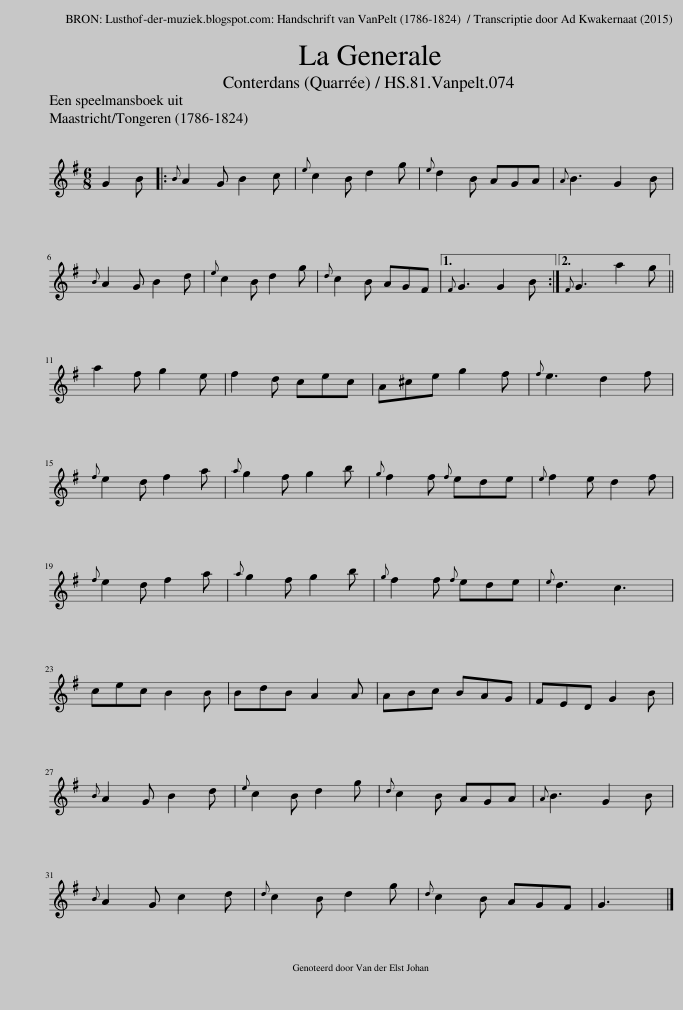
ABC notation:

X:1
L:1/8
Q:1/4=126
M:6/8
I:linebreak $
K:G
V:1 treble
V:1
 G2 B |:{B} A2 G B2 c |{e} c2 B d2 g |{e} d2 B AGA |{A} B3 G2 B |$ %5
{B} A2 G B2 d |{e} c2 B d2 g |{d} c2 B AGF |1{F} G3 G2 B :|2{F} G3 a2 g ||$ %10
 a2 f g2 e | f2 d cec | A^ce g2 f |{f} e3 d2 f |${f} e2 d f2 a | %15
{a} g2 f g2 b |{g} f2 f{f} ede |{e} f2 e d2 f |${f} e2 d f2 a |{a} g2 f g2 b | %20
{g} f2 f{f} ede |{e} d3 c3 |$ cec B2 B | BdB A2 A | ABc BAG | %25
 FED G2 B |${B} A2 G B2 d |{e} c2 B d2 g |{d} c2 B AGA |{A} B3 G2 B |$ %30
{B} A2 G c2 d |{d} c2 B d2 g |{d} c2 B AGF | G3 |] %34
